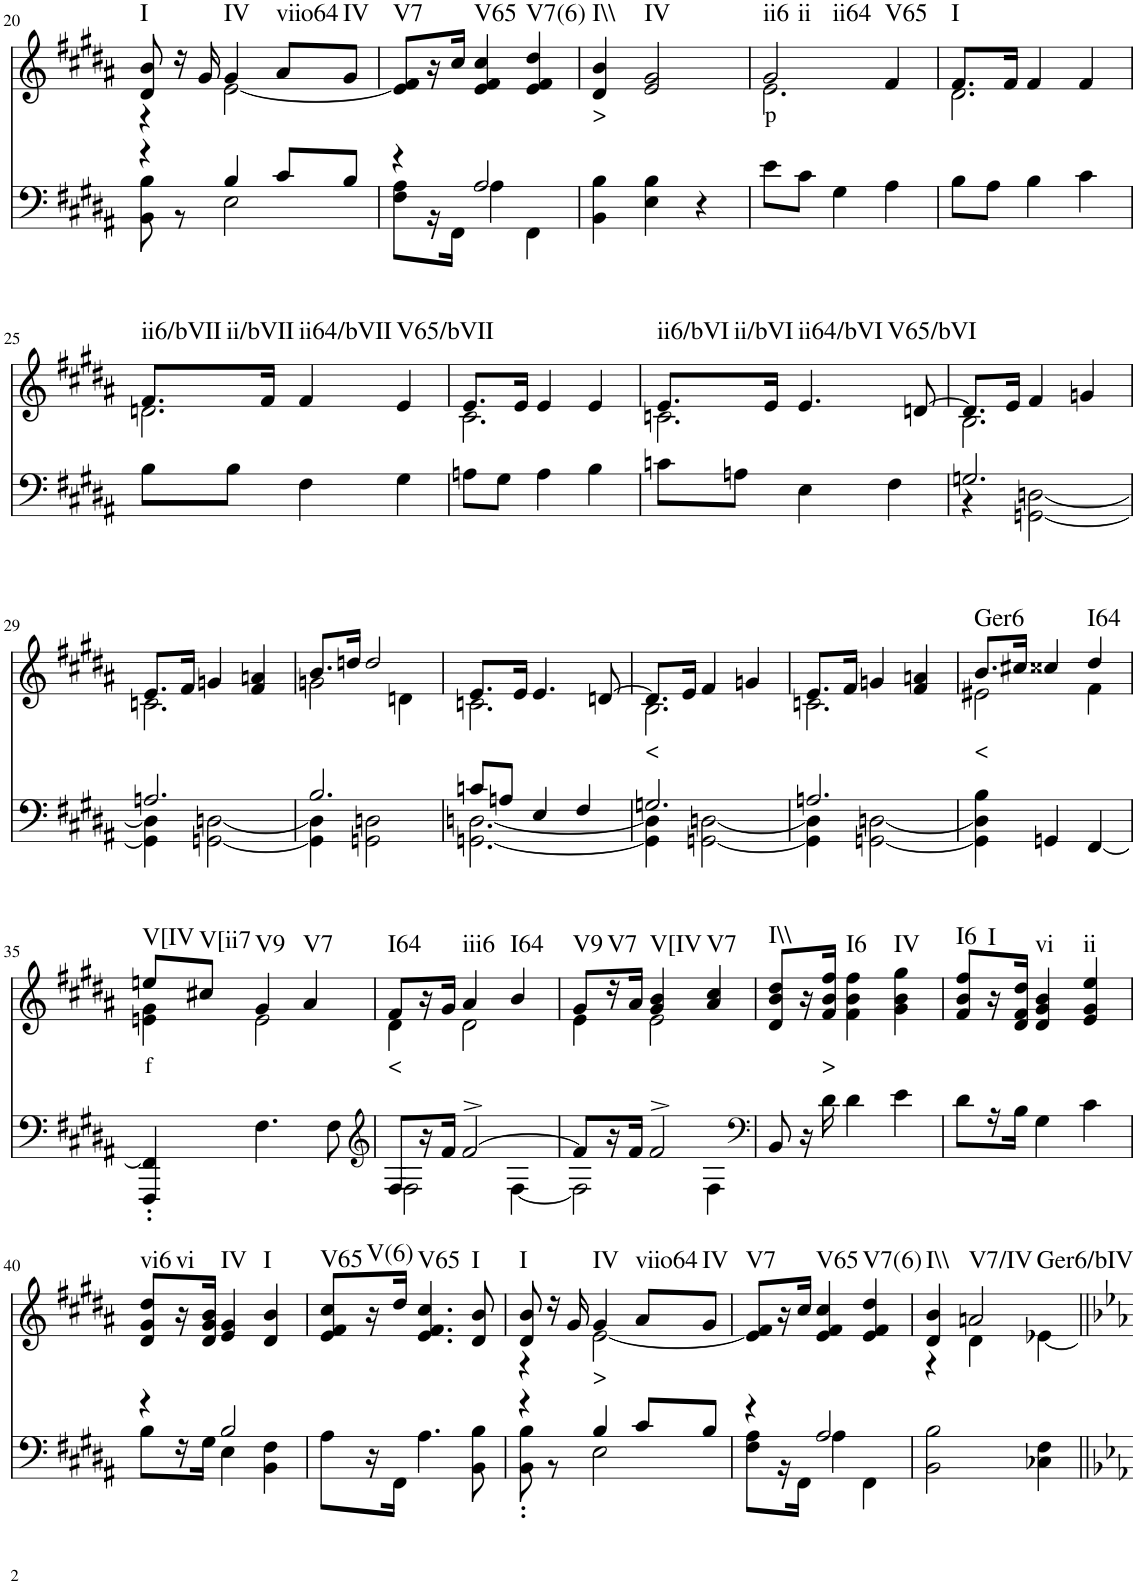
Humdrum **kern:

**kern	**kern	**text	**harte
*part2	*part1	*part1	*part1
*staff2	*staff1	*staff1	*
*I"Piano	*I"Piano	*	*
*I'Pno	*I'Pno	*	*
!!LO:PB:g=z
*clefF4	*clefG2	*	*
*k[f#c#g#d#a#]	*k[f#c#g#d#a#]	*	*
*B:	*B:	*	*
*M3/4	*M3/4	*	*
=20	=20	=20	=20
*^	*^	*	*
!	!	!	!	!	!LO:H:kt=I
4r	8BB\ 8B\	8d#/ 8b/	4r	.	N
.	8r	16r	.	.	.
.	.	16g#/	.	.	.
!	!	!	!	!	!LO:H:kt=IV
4B/	2E\	4g#/	[2e\	.	N
!	!	!	!	!	!LO:H:kt=viio64
8c#/L	.	8a#/L	.	.	N
!	!	!	!	!	!LO:H:kt=IV
8B/J	.	8g#/J	.	.	N
*	*	*v	*v	*	*
=21	=21	=21	=21	=21
!	!	!	!	!LO:H:kt=V7
4r	8F#\ 8A#\L	8e/] 8f#/L	.	N
.	16r	16r	.	.
.	16FF#\JJ	16cc#/JJ	.	.
!	!	!	!	!LO:H:kt=V65
2A#/	4A#\	4e/ 4f#/ 4cc#/	.	N
!	!	!	!	!LO:H:kt=V7(6)
.	4FF#\	4e/ 4f#/ 4dd#/	.	N
=22	=22	=22	=22	=22
!	!	!	!LO:LY:b	!LO:H:kt=I\\
*v	*v	*	*	*
4BB\ 4B\	4d#/ 4b/	>	N
!	!	!	!LO:H:kt=IV
4E\ 4B\	2e/ 2g#/	.	N
4r	.	.	.
=23	=23	=23	=23
*	*^	*	*
!	!	!	!LO:LY:b	!LO:H:n=1:kt=ii6
!	!	!	!	!LO:H:n=2:kt=ii
!	!	!	!	!LO:H:n=3:kt=ii64
8e\L	2g#/	2.e\	p	N N N
8c#\J	.	.	.	.
4G#\	.	.	.	.
!	!	!	!	!LO:H:kt=V65
4A#\	4f#/	.	.	N
=24	=24	=24	=24	=24
!	!	!	!	!LO:H:kt=I
8B\L	8.f#/L	2.d#\	.	N
8A#\J	.	.	.	.
.	16f#/Jk	.	.	.
4B\	4f#/	.	.	.
4c#\	4f#/	.	.	.
!!LO:LB:g=z	!!
=25	=25	=25	=25	=25
!	!	!	!	!LO:H:n=1:kt=ii6/bVII
!	!	!	!	!LO:H:n=2:kt=ii/bVII
8B\L	8.f#/L	2.dn\	.	N N
8B\J	.	.	.	.
.	16f#/Jk	.	.	.
!	!	!	!	!LO:H:kt=ii64/bVII
4F#\	4f#/	.	.	N
!	!	!	!	!LO:H:kt=V65/bVII
4G#\	4e/	.	.	N
=26	=26	=26	=26	=26
8An\L	8.e/L	2.c#\	.	.
8G#\J	.	.	.	.
.	16e/Jk	.	.	.
4A\	4e/	.	.	.
4B\	4e/	.	.	.
=27	=27	=27	=27	=27
!	!	!	!	!LO:H:n=1:kt=ii6/bVI
!	!	!	!	!LO:H:n=2:kt=ii/bVI
8cn\L	8.e/L	2.cn\	.	N N
8An\J	.	.	.	.
.	16e/Jk	.	.	.
!	!	!	!	!LO:H:n=1:kt=ii64/bVI
!	!	!	!	!LO:H:n=2:kt=V65/bVI
4E\	4.e/	.	.	N N
4F#\	.	.	.	.
.	[8dn/	.	.	.
=28	=28	=28	=28	=28
*^	*	*	*	*
2.Gn/	4r	8.d/L]	2.B\	.	.
.	.	16e/Jk	.	.	.
.	[2GGn\ [2Dn\	4f#/	.	.	.
.	.	4gn/	.	.	.
!!LO:LB:g=z	!!
=29	=29	=29	=29	=29	=29
2.An/	4GG\] 4D\]	8.e/L	2.cn\	.	.
.	.	16f#/Jk	.	.	.
.	[2GGn\ [2Dn\	4gn/	.	.	.
.	.	4f#/ 4an/	.	.	.
=30	=30	=30	=30	=30	=30
2.B/	4GG\] 4D\]	8.b/L	2gn\	.	.
.	.	16ddn/Jk	.	.	.
.	2GGn\ 2Dn\	2dd/	.	.	.
.	.	.	4dn\	.	.
=31	=31	=31	=31	=31	=31
8cn/L	[2.GGn\ [2.Dn\	8.e/L	2.cn\	.	.
8An/J	.	.	.	.	.
.	.	16e/Jk	.	.	.
4E/	.	4.e/	.	.	.
4F#/	.	.	.	.	.
.	.	[8dn/	.	.	.
=32	=32	=32	=32	=32	=32
!	!	!	!	!LO:LY:b	!
2.Gn/	4GG\] 4D\]	8.d/L]	2.B\	<	.
.	.	16e/Jk	.	.	.
.	[2GGn\ [2Dn\	4f#/	.	.	.
.	.	4gn/	.	.	.
=33	=33	=33	=33	=33	=33
2.An/	4GG\] 4D\]	8.e/L	2.cn\	.	.
.	.	16f#/Jk	.	.	.
.	[2GGn\ [2Dn\	4gn/	.	.	.
.	.	4f#/ 4an/	.	.	.
*v	*v	*	*	*	*
=34	=34	=34	=34	=34
!	!	!	!LO:LY:b	!LO:H:kt=Ger6
4GG\] 4D\] 4B\	8.b/L	2e#X\	<	N
.	16cc#X/Jk	.	.	.
4GGn/	4cc##X/	.	.	.
!	!	!	!	!LO:H:kt=I64
[4FF#/	4dd#/	4f#\	.	N
!!LO:LB:g=z	!!
=35	=35	=35	=35	=35
!	!	!	!LO:LY:b	!LO:H:kt=V[IV
4FFF#/' 4FF#/]'	8een/L	4en\ 4g#\	f	N
!	!	!	!	!LO:H:kt=V[ii7
.	8cc#X/J	.	.	N
!	!	!	!	!LO:H:kt=V9
4.F#\	4g#/	2e\	.	N
!	!	!	!	!LO:H:kt=V7
.	4a#/	.	.	N
8F#\	.	.	.	.
=36	=36	=36	=36	=36
*clefG2	*	*	*	*
*^	*	*	*	*
!	!	!	!	!LO:LY:b	!LO:H:kt=I64
8F#/L	2F#\	8f#/L	4d#\	<	N
16r	.	16r	.	.	.
16f#/JJ	.	16g#/JJ	.	.	.
!	!	!	!	!	!LO:H:kt=iii6
[2f#^/	.	4a#/	2d#\	.	N
!	!	!	!	!	!LO:H:kt=I64
.	[4F#\	4b/	.	.	N
=37	=37	=37	=37	=37	=37
!	!	!	!	!	!LO:H:kt=V9
8f#/L]	2F#\]	8g#/L	4e\	.	N
!	!	!	!	!	!LO:H:kt=V7
16r	.	16r	.	.	N
16f#/JJ	.	16a#/JJ	.	.	.
!	!	!	!	!	!LO:H:kt=V[IV
2f#^/	.	4g#/ 4b/	2e\	.	N
!	!	!	!	!	!LO:H:kt=V7
.	4F#\	4a#/ 4cc#/	.	.	N
*v	*v	*	*	*	*
*	*v	*v	*	*
=38	=38	=38	=38
*clefF4	*	*	*
*^	*	*	*
!	!	!	!	!LO:H:kt=I\\
*v	*v	*	*	*
8BB/	8d#/ 8b/ 8dd#/L	.	N
16r	16r	.	.
!	!	!LO:LY:b	!
16d#\	16f#/ 16b/ 16ff#/JJ	>	.
!	!	!	!LO:H:kt=I6
4d#\	4f#\ 4b\ 4ff#\	.	N
!	!	!	!LO:H:kt=IV
4e\	4g#\ 4b\ 4gg#\	.	N
=39	=39	=39	=39
!	!	!	!LO:H:kt=I6
8d#\L	8f#/ 8b/ 8ff#/L	.	N
!	!	!	!LO:H:kt=I
16r	16r	.	N
16B\JJ	16d#/ 16f#/ 16dd#/JJ	.	.
!	!	!	!LO:H:kt=vi
4G#\	4d#/ 4g#/ 4b/	.	N
!	!	!	!LO:H:kt=ii
4c#\	4e/ 4g#/ 4ee/	.	N
!!LO:LB:g=z
=40	=40	=40	=40
*^	*	*	*
!	!	!	!	!LO:H:kt=vi6
4r	8B\L	8d#/ 8g#/ 8dd#/L	.	N
!	!	!	!	!LO:H:kt=vi
.	16r	16r	.	N
.	16G#\JJ	16d#/ 16g#/ 16b/JJ	.	.
!	!	!	!	!LO:H:kt=IV
2B/	4E\	4e/ 4g#/	.	N
!	!	!	!	!LO:H:kt=I
.	4BB\ 4F#\	4d#/ 4b/	.	N
=41	=41	=41	=41	=41
!	!	!	!	!LO:H:kt=V65
*v	*v	*	*	*
8A#\L	8e/ 8f#/ 8cc#/L	.	N
!	!	!	!LO:H:kt=V(6)
16r	16r	.	N
16FF#\JJ	16dd#/JJ	.	.
!	!	!	!LO:H:kt=V65
4.A#\	4.e/ 4.f#/ 4.cc#/	.	N
!	!	!	!LO:H:kt=I
8BB\ 8B\	8d#/ 8b/	.	N
=42	=42	=42	=42
*^	*^	*	*
!	!	!	!	!	!LO:H:kt=I
4r	8BB\' 8B\'	8d#/ 8b/	4r	.	N
.	8r	16r	.	.	.
.	.	16g#/	.	.	.
!	!	!	!	!LO:LY:b	!LO:H:kt=IV
4B/	2E\	4g#/	[2e\	>	N
!	!	!	!	!	!LO:H:kt=viio64
8c#/L	.	8a#/L	.	.	N
!	!	!	!	!	!LO:H:kt=IV
8B/J	.	8g#/J	.	.	N
*	*	*v	*v	*	*
=43	=43	=43	=43	=43
!	!	!	!	!LO:H:kt=V7
4r	8F#\ 8A#\L	8e/] 8f#/L	.	N
.	16r	16r	.	.
.	16FF#\JJ	16cc#/JJ	.	.
!	!	!	!	!LO:H:kt=V65
2A#/	4A#\	4e/ 4f#/ 4cc#/	.	N
!	!	!	!	!LO:H:kt=V7(6)
.	4FF#\	4e/ 4f#/ 4dd#/	.	N
=44	=44	=44	=44	=44
*	*	*^	*	*
!	!	!	!	!	!LO:H:kt=I\\
*v	*v	*	*	*	*
2BB\ 2B\	4d#/ 4b/	4r	.	N
!	!	!	!	!LO:H:n=1:kt=V7/IV
!	!	!	!	!LO:H:n=2:kt=Ger6/bIV
.	2an/	4d#\	.	N N
4C-X\ 4F#\	.	[4e-X\	.	.
*	*v	*v	*	*
=||	=||	=||	=||
*-	*-	*-	*-
